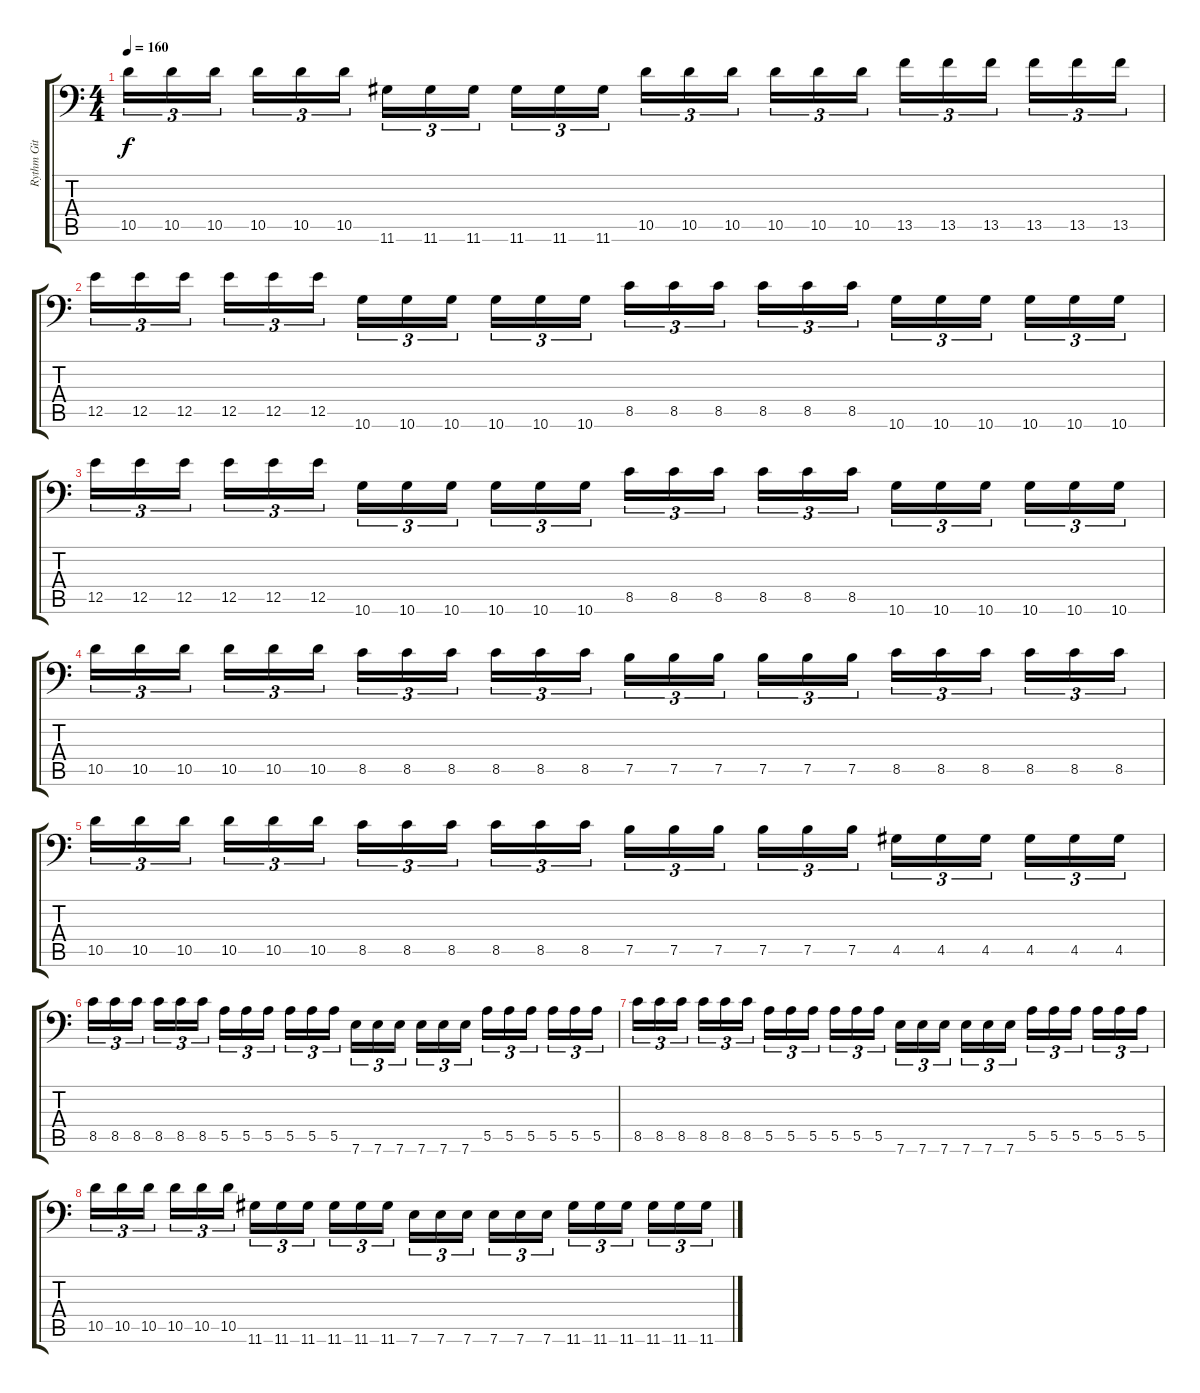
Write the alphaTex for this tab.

\track ("Rythm Git 1" "Rythm Git ") {instrument distortionguitar}
\staff {score tabs}
\tuning (B3 Gb3 D3 A2 E2 A1) {hide}
\ts (4 4)
\tempo 160
\clef f4
\ks c
10.5.16{tu (3 2) dy f} 10.5.16{tu (3 2)} 10.5.16{tu (3 2) beam splitsecondary} 10.5.16{tu (3 2)} 10.5.16{tu (3 2)} 10.5.16{tu (3 2)} 11.6.16{tu (3 2)} 11.6.16{tu (3 2)} 11.6.16{tu (3 2) beam splitsecondary} 11.6.16{tu (3 2)} 11.6.16{tu (3 2)} 11.6.16{tu (3 2)} 10.5.16{tu (3 2)} 10.5.16{tu (3 2)} 10.5.16{tu (3 2) beam splitsecondary} 10.5.16{tu (3 2)} 10.5.16{tu (3 2)} 10.5.16{tu (3 2)} 13.5.16{tu (3 2)} 13.5.16{tu (3 2)} 13.5.16{tu (3 2) beam splitsecondary} 13.5.16{tu (3 2)} 13.5.16{tu (3 2)} 13.5.16{tu (3 2)} |
12.5.16{tu (3 2)} 12.5.16{tu (3 2)} 12.5.16{tu (3 2) beam splitsecondary} 12.5.16{tu (3 2)} 12.5.16{tu (3 2)} 12.5.16{tu (3 2)} 10.6.16{tu (3 2)} 10.6.16{tu (3 2)} 10.6.16{tu (3 2) beam splitsecondary} 10.6.16{tu (3 2)} 10.6.16{tu (3 2)} 10.6.16{tu (3 2)} 8.5.16{tu (3 2)} 8.5.16{tu (3 2)} 8.5.16{tu (3 2) beam splitsecondary} 8.5.16{tu (3 2)} 8.5.16{tu (3 2)} 8.5.16{tu (3 2)} 10.6.16{tu (3 2)} 10.6.16{tu (3 2)} 10.6.16{tu (3 2) beam splitsecondary} 10.6.16{tu (3 2)} 10.6.16{tu (3 2)} 10.6.16{tu (3 2)} |
12.5.16{tu (3 2)} 12.5.16{tu (3 2)} 12.5.16{tu (3 2) beam splitsecondary} 12.5.16{tu (3 2)} 12.5.16{tu (3 2)} 12.5.16{tu (3 2)} 10.6.16{tu (3 2)} 10.6.16{tu (3 2)} 10.6.16{tu (3 2) beam splitsecondary} 10.6.16{tu (3 2)} 10.6.16{tu (3 2)} 10.6.16{tu (3 2)} 8.5.16{tu (3 2)} 8.5.16{tu (3 2)} 8.5.16{tu (3 2) beam splitsecondary} 8.5.16{tu (3 2)} 8.5.16{tu (3 2)} 8.5.16{tu (3 2)} 10.6.16{tu (3 2)} 10.6.16{tu (3 2)} 10.6.16{tu (3 2) beam splitsecondary} 10.6.16{tu (3 2)} 10.6.16{tu (3 2)} 10.6.16{tu (3 2)} |
10.5.16{tu (3 2)} 10.5.16{tu (3 2)} 10.5.16{tu (3 2) beam splitsecondary} 10.5.16{tu (3 2)} 10.5.16{tu (3 2)} 10.5.16{tu (3 2)} 8.5.16{tu (3 2)} 8.5.16{tu (3 2)} 8.5.16{tu (3 2) beam splitsecondary} 8.5.16{tu (3 2)} 8.5.16{tu (3 2)} 8.5.16{tu (3 2)} 7.5.16{tu (3 2)} 7.5.16{tu (3 2)} 7.5.16{tu (3 2) beam splitsecondary} 7.5.16{tu (3 2)} 7.5.16{tu (3 2)} 7.5.16{tu (3 2)} 8.5.16{tu (3 2)} 8.5.16{tu (3 2)} 8.5.16{tu (3 2) beam splitsecondary} 8.5.16{tu (3 2)} 8.5.16{tu (3 2)} 8.5.16{tu (3 2)} |
10.5.16{tu (3 2)} 10.5.16{tu (3 2)} 10.5.16{tu (3 2) beam splitsecondary} 10.5.16{tu (3 2)} 10.5.16{tu (3 2)} 10.5.16{tu (3 2)} 8.5.16{tu (3 2)} 8.5.16{tu (3 2)} 8.5.16{tu (3 2) beam splitsecondary} 8.5.16{tu (3 2)} 8.5.16{tu (3 2)} 8.5.16{tu (3 2)} 7.5.16{tu (3 2)} 7.5.16{tu (3 2)} 7.5.16{tu (3 2) beam splitsecondary} 7.5.16{tu (3 2)} 7.5.16{tu (3 2)} 7.5.16{tu (3 2)} 4.5.16{tu (3 2)} 4.5.16{tu (3 2)} 4.5.16{tu (3 2) beam splitsecondary} 4.5.16{tu (3 2)} 4.5.16{tu (3 2)} 4.5.16{tu (3 2)} |
8.5.16{tu (3 2)} 8.5.16{tu (3 2)} 8.5.16{tu (3 2) beam splitsecondary} 8.5.16{tu (3 2)} 8.5.16{tu (3 2)} 8.5.16{tu (3 2)} 5.5.16{tu (3 2)} 5.5.16{tu (3 2)} 5.5.16{tu (3 2) beam splitsecondary} 5.5.16{tu (3 2)} 5.5.16{tu (3 2)} 5.5.16{tu (3 2)} 7.6.16{tu (3 2)} 7.6.16{tu (3 2)} 7.6.16{tu (3 2) beam splitsecondary} 7.6.16{tu (3 2)} 7.6.16{tu (3 2)} 7.6.16{tu (3 2)} 5.5.16{tu (3 2)} 5.5.16{tu (3 2)} 5.5.16{tu (3 2) beam splitsecondary} 5.5.16{tu (3 2)} 5.5.16{tu (3 2)} 5.5.16{tu (3 2)} |
8.5.16{tu (3 2)} 8.5.16{tu (3 2)} 8.5.16{tu (3 2) beam splitsecondary} 8.5.16{tu (3 2)} 8.5.16{tu (3 2)} 8.5.16{tu (3 2)} 5.5.16{tu (3 2)} 5.5.16{tu (3 2)} 5.5.16{tu (3 2) beam splitsecondary} 5.5.16{tu (3 2)} 5.5.16{tu (3 2)} 5.5.16{tu (3 2)} 7.6.16{tu (3 2)} 7.6.16{tu (3 2)} 7.6.16{tu (3 2) beam splitsecondary} 7.6.16{tu (3 2)} 7.6.16{tu (3 2)} 7.6.16{tu (3 2)} 5.5.16{tu (3 2)} 5.5.16{tu (3 2)} 5.5.16{tu (3 2) beam splitsecondary} 5.5.16{tu (3 2)} 5.5.16{tu (3 2)} 5.5.16{tu (3 2)} |
10.5.16{tu (3 2)} 10.5.16{tu (3 2)} 10.5.16{tu (3 2) beam splitsecondary} 10.5.16{tu (3 2)} 10.5.16{tu (3 2)} 10.5.16{tu (3 2)} 11.6.16{tu (3 2)} 11.6.16{tu (3 2)} 11.6.16{tu (3 2) beam splitsecondary} 11.6.16{tu (3 2)} 11.6.16{tu (3 2)} 11.6.16{tu (3 2)} 7.6.16{tu (3 2)} 7.6.16{tu (3 2)} 7.6.16{tu (3 2) beam splitsecondary} 7.6.16{tu (3 2)} 7.6.16{tu (3 2)} 7.6.16{tu (3 2)} 11.6.16{tu (3 2)} 11.6.16{tu (3 2)} 11.6.16{tu (3 2) beam splitsecondary} 11.6.16{tu (3 2)} 11.6.16{tu (3 2)} 11.6.16{tu (3 2)}
